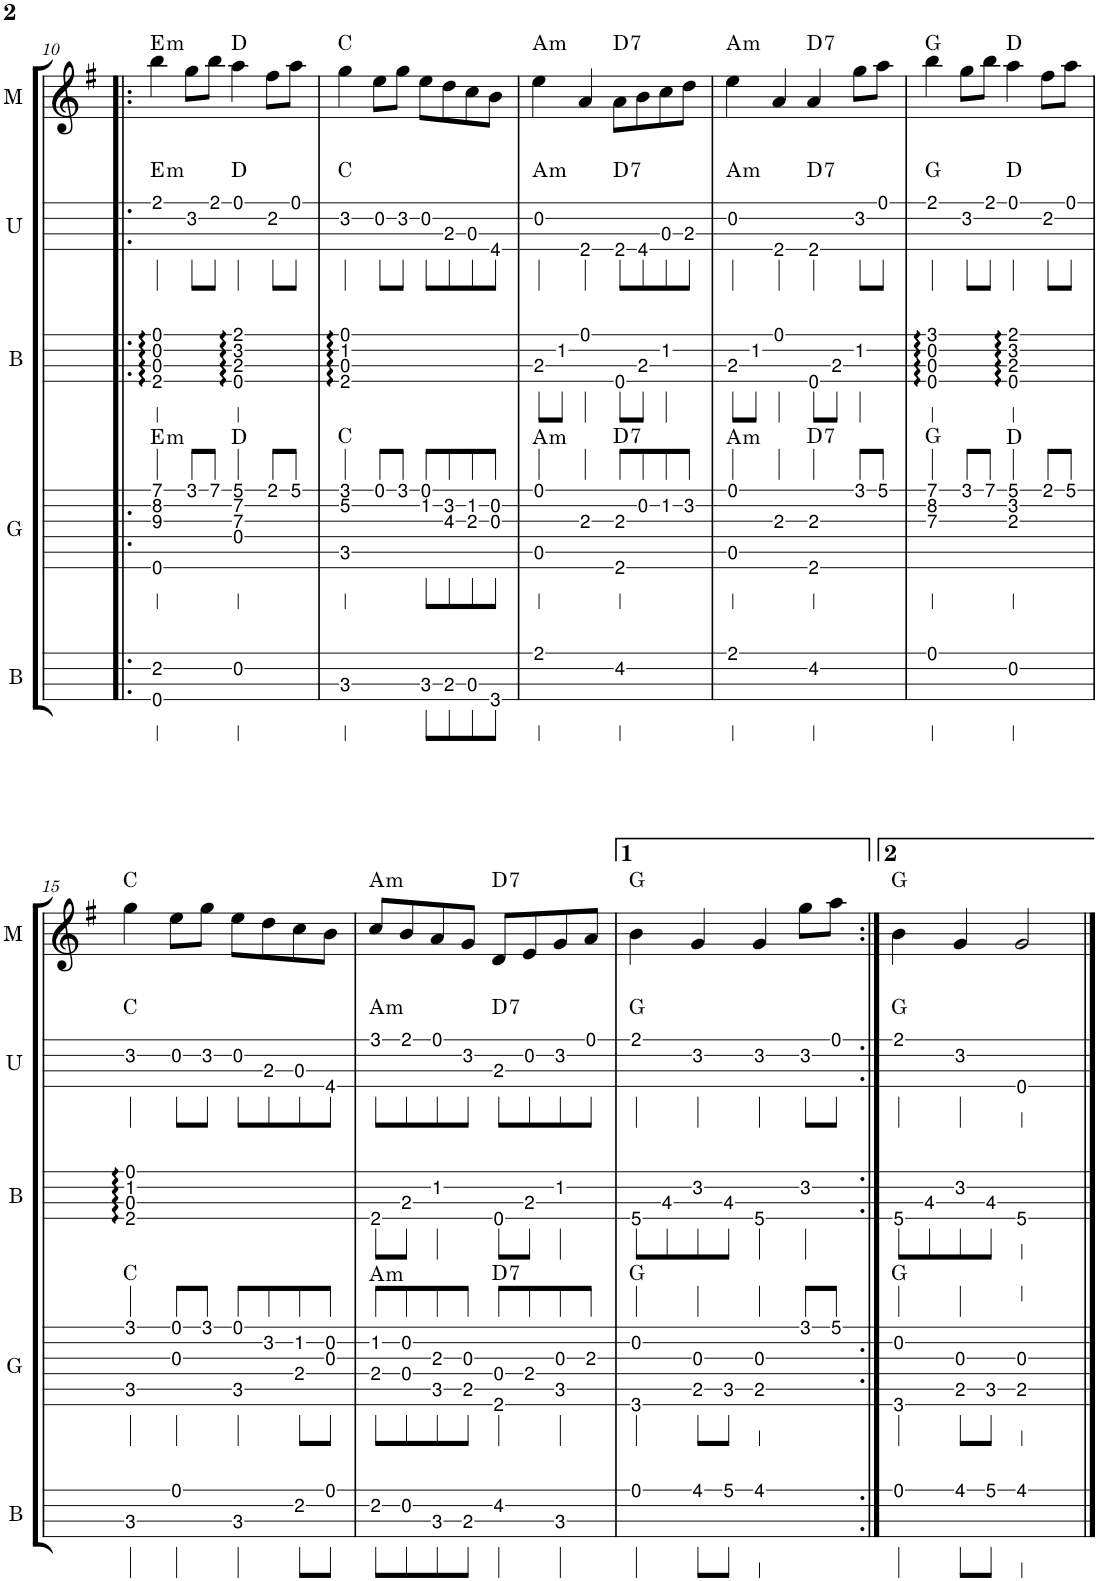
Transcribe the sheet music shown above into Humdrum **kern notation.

**kern	**kern	**harte	**kern	**kern	**harte	**kern	**harte
*part5	*part4	*part4	*part3	*part2	*part2	*part1	*part1
*staff5	*staff4	*	*staff3	*staff2	*	*staff1	*
*I"Bass Guitar	*I"Guitar	*	*I"Baritone	*I"Ukulele	*	*I"Mandolin	*
*I'B	*I'G	*	*I'B	*I'U	*	*I'M	*
!!LO:PB:g=z
*	*	*	*	*	*	*clefG2	*
*k[f#]	*k[f#]	*	*k[f#]	*k[f#]	*	*k[f#]	*
*G:	*G:	*	*G:	*G:	*	*G:	*
*M2/2	*M2/2	*	*M2/2	*M2/2	*	*M2/2	*
*met(c|)	*met(c|)	*	*met(c|)	*met(c|)	*	*met(c|)	*
=10!|:	=10!|:	=10!|:	=10!|:	=10!|:	=10!|:	=10!|:	=10!|:
*	*^	*	*	*	*	*	*
!	!	!	!LO:H:kt=m	!	!	!LO:H:kt=m	!	!LO:H:kt=m
2EEE\ 2EE\	4e/ 4g/ 4b/	2EE\	E:min	2E\ 2G\ 2B\ 2e\	4b\	E:min	4bb\	E:min
.	8g/L	.	.	.	8g\L	.	8gg\L	.
.	8b/J	.	.	.	8b\J	.	8bb\J	.
2DD\	4d/ 4f#/ 4a/	2D\	D:maj	2D\ 2A\ 2d\ 2f#\	4a\	D:maj	4aa\	D:maj
.	8f#/L	.	.	.	8f#\L	.	8ff#\L	.
.	8a/J	.	.	.	8a\J	.	8aa\J	.
=11	=11	=11	=11	=11	=11	=11	=11	=11
2CC\	4e/ 4g/	2C\	C:maj	1E 1G 1c 1e	4g\	C:maj	4gg\	C:maj
.	8e/L	.	.	.	8e\L	.	8ee\L	.
.	8g/J	.	.	.	8g\J	.	8gg\J	.
8CC\L	8e/L	8c\L	.	.	8e\L	.	8ee\L	.
8BBB\	8d/	8B\	.	.	8d\	.	8dd\	.
8AAA\	8c/	8A\	.	.	8c\	.	8cc\	.
8GGG\J	8B/J	8G\J	.	.	8B\J	.	8b\J	.
=12	=12	=12	=12	=12	=12	=12	=12	=12
!	!	!	!LO:H:kt=m	!	!	!LO:H:kt=m	!	!LO:H:kt=m
2AA\	4e/	2AA\	A:min	8A\L	4e\	A:min	4ee\	A:min
.	.	.	.	8c\J	.	.	.	.
.	4A/	.	.	4e\	4A\	.	4a/	.
!	!	!	!LO:H:kt=7	!	!	!LO:H:kt=7	!	!LO:H:kt=7
2FF#\	8A/L	2FF#\	D:7	8D\L	8A\L	D:7	8a\L	D:7
.	8B/	.	.	8A\J	8B\	.	8b\	.
.	8c/	.	.	4c\	8c\	.	8cc\	.
.	8d/J	.	.	.	8d\J	.	8dd\J	.
=13	=13	=13	=13	=13	=13	=13	=13	=13
!	!	!	!LO:H:kt=m	!	!	!LO:H:kt=m	!	!LO:H:kt=m
2AA\	4e/	2AA\	A:min	8A\L	4e\	A:min	4ee\	A:min
.	.	.	.	8c\J	.	.	.	.
.	4A/	.	.	4e\	4A\	.	4a/	.
!	!	!	!LO:H:kt=7	!	!	!LO:H:kt=7	!	!LO:H:kt=7
2FF#\	4A/	2FF#\	D:7	8D\L	4A\	D:7	4a/	D:7
.	.	.	.	8A\J	.	.	.	.
.	8g/L	.	.	4c\	8g\L	.	8gg\L	.
.	8a/J	.	.	.	8a\J	.	8aa\J	.
=14	=14	=14	=14	=14	=14	=14	=14	=14
2GG\	4g/ 4b/	2d\	G:maj	2D\ 2G\ 2B\ 2g\	4b\	G:maj	4bb\	G:maj
.	8g/L	.	.	.	8g\L	.	8gg\L	.
.	8b/J	.	.	.	8b\J	.	8bb\J	.
2DD\	4a/	2A\ 2d\	D:maj	2D\ 2A\ 2d\ 2f#\	4a\	D:maj	4aa\	D:maj
.	8f#/L	.	.	.	8f#\L	.	8ff#\L	.
.	8a/J	.	.	.	8a\J	.	8aa\J	.
!!LO:LB:g=z
=15	=15	=15	=15	=15	=15	=15	=15	=15
4CC\	4g/	4C\	C:maj	1E 1G 1c 1e	4g\	C:maj	4gg\	C:maj
4GG\	8e/L	4G\	.	.	8e\L	.	8ee\L	.
.	8g/J	.	.	.	8g\J	.	8gg\J	.
4CC\	8e/L	4C\	.	.	8e\L	.	8ee\L	.
.	8d/	.	.	.	8d\	.	8dd\	.
8EE\L	8c/	8E\L	.	.	8c\	.	8cc\	.
8GG\J	8B/J	8G\J	.	.	8B\J	.	8b\J	.
=16	=16	=16	=16	=16	=16	=16	=16	=16
!	!	!	!LO:H:kt=m	!	!	!LO:H:kt=m	!	!LO:H:kt=m
8EE\L	8c/L	8E\L	A:min	8E\L	8cc\L	A:min	8cc/L	A:min
8DD\	8B/	8D\	.	8A\J	8b\	.	8b/	.
8CC\	8A/	8C\	.	4c\	8a\	.	8a/	.
8BBB\J	8G/J	8BB\J	.	.	8g\J	.	8g/J	.
!	!	!	!LO:H:kt=7	!	!	!LO:H:kt=7	!	!LO:H:kt=7
4FF#\	8D/L	4FF#\	D:7	8D\L	8d\L	D:7	8d/L	D:7
.	8E/	.	.	8A\J	8e\	.	8e/	.
4CC\	8G/	4C\	.	4c\	8g\	.	8g/	.
.	8A/J	.	.	.	8a\J	.	8a/J	.
=17	=17	=17	=17	=17	=17	=17	=17	=17
4GG\	4B/	4GG\	G:maj	8G\L	4b\	G:maj	4b\	G:maj
.	.	.	.	8B\	.	.	.	.
8BB\L	4G/	8BB\L	.	8d\	4g\	.	4g/	.
8C\J	.	8C\J	.	8B\J	.	.	.	.
2BB\	4G/	2BB\	.	4G\	4g\	.	4g/	.
.	8g/L	.	.	4d\	8g\L	.	8gg\L	.
.	8a/J	.	.	.	8a\J	.	8aa\J	.
=18:|!	=18:|!	=18:|!	=18:|!	=18:|!	=18:|!	=18:|!	=18:|!	=18:|!
4GG\	4B/	4GG\	G:maj	8G\L	4b\	G:maj	4b\	G:maj
.	.	.	.	8B\	.	.	.	.
8BB\L	4G/	8BB\L	.	8d\	4g\	.	4g/	.
8C\J	.	8C\J	.	8B\J	.	.	.	.
2BB\	2G/	2BB\	.	2G\	2G\	.	2g/	.
*	*v	*v	*	*	*	*	*	*
==	==	==	==	==	==	==	==
*-	*-	*-	*-	*-	*-	*-	*-
